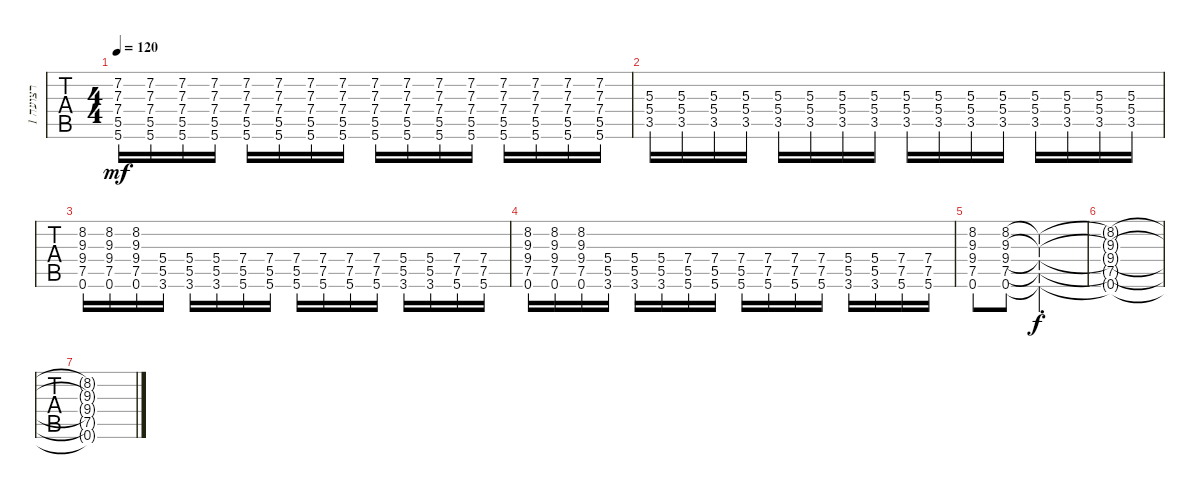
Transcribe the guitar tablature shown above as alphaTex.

\track ("רצועה 1" "רצועה 1") {instrument distortionguitar}
\staff {tabs}
\tuning (Eb4 Bb3 Gb3 Db3 Ab2 Eb2) {hide}
\ts (4 4)
\tempo 120
\clef g2
\ks c
(7.2 7.3 7.4 5.5 5.6).16{dy mf} (7.2 7.3 7.4 5.5 5.6).16 (7.2 7.3 7.4 5.5 5.6).16 (7.2 7.3 7.4 5.5 5.6).16 (7.2 7.3 7.4 5.5 5.6).16 (7.2 7.3 7.4 5.5 5.6).16 (7.2 7.3 7.4 5.5 5.6).16 (7.2 7.3 7.4 5.5 5.6).16 (7.2 7.3 7.4 5.5 5.6).16 (7.2 7.3 7.4 5.5 5.6).16 (7.2 7.3 7.4 5.5 5.6).16 (7.2 7.3 7.4 5.5 5.6).16 (7.2 7.3 7.4 5.5 5.6).16 (7.2 7.3 7.4 5.5 5.6).16 (7.2 7.3 7.4 5.5 5.6).16 (7.2 7.3 7.4 5.5 5.6).16 |
(5.3 5.4 3.5).16 (5.3 5.4 3.5).16 (5.3 5.4 3.5).16 (5.3 5.4 3.5).16 (5.3 5.4 3.5).16 (5.3 5.4 3.5).16 (5.3 5.4 3.5).16 (5.3 5.4 3.5).16 (5.3 5.4 3.5).16 (5.3 5.4 3.5).16 (5.3 5.4 3.5).16 (5.3 5.4 3.5).16 (5.3 5.4 3.5).16 (5.3 5.4 3.5).16 (5.3 5.4 3.5).16 (5.3 5.4 3.5).16 |
(8.2 9.3 9.4 7.5 0.6).16 (8.2 9.3 9.4 7.5 0.6).16 (8.2 9.3 9.4 7.5 0.6).16 (5.4 5.5 3.6).16 (5.4 5.5 3.6).16 (5.4 5.5 3.6).16 (7.4 5.5 5.6).16 (7.4 5.5 5.6).16 (7.4 5.5 5.6).16 (7.4 7.5 5.6).16 (7.4 7.5 5.6).16 (7.4 7.5 5.6).16 (5.4 5.5 3.6).16 (5.4 5.5 3.6).16 (7.4 7.5 5.6).16 (7.4 7.5 5.6).16 |
(8.2 9.3 9.4 7.5 0.6).16 (8.2 9.3 9.4 7.5 0.6).16 (8.2 9.3 9.4 7.5 0.6).16 (5.4 5.5 3.6).16 (5.4 5.5 3.6).16 (5.4 5.5 3.6).16 (7.4 5.5 5.6).16 (7.4 5.5 5.6).16 (7.4 5.5 5.6).16 (7.4 7.5 5.6).16 (7.4 7.5 5.6).16 (7.4 7.5 5.6).16 (5.4 5.5 3.6).16 (5.4 5.5 3.6).16 (7.4 7.5 5.6).16 (7.4 7.5 5.6).16 |
(8.2 9.3 9.4 7.5 0.6).8 (8.2 9.3 9.4 7.5 0.6).8 (8.2{t} 9.3{t} 9.4{t} 7.5{t} 0.6{t}).2{d dy f} |
(8.2{t} 9.3{t} 9.4{t} 7.5{t} 0.6{t}).1 |
(8.2{t} 9.3{t} 9.4{t} 7.5{t} 0.6{t}).1
